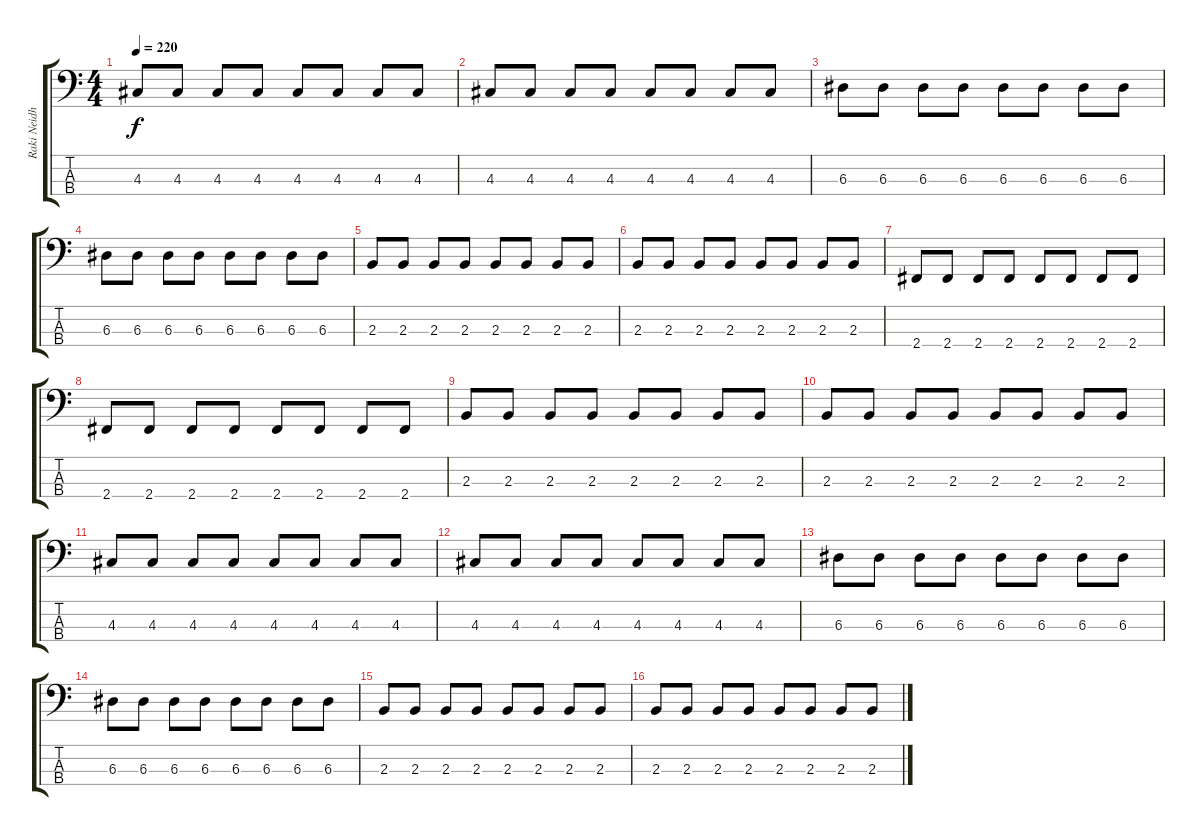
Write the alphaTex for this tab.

\track ("Raki Neidhardt" "Raki Neidh") {instrument electricbasspick}
\staff {score tabs}
\tuning (G2 D2 A1 E1) {hide}
\ts (4 4)
\tempo 220
\clef f4
\ks c
4.3.8{dy f} 4.3.8 4.3.8 4.3.8 4.3.8 4.3.8 4.3.8 4.3.8 |
4.3.8 4.3.8 4.3.8 4.3.8 4.3.8 4.3.8 4.3.8 4.3.8 |
6.3.8 6.3.8 6.3.8 6.3.8 6.3.8 6.3.8 6.3.8 6.3.8 |
6.3.8 6.3.8 6.3.8 6.3.8 6.3.8 6.3.8 6.3.8 6.3.8 |
2.3.8 2.3.8 2.3.8 2.3.8 2.3.8 2.3.8 2.3.8 2.3.8 |
2.3.8 2.3.8 2.3.8 2.3.8 2.3.8 2.3.8 2.3.8 2.3.8 |
2.4.8 2.4.8 2.4.8 2.4.8 2.4.8 2.4.8 2.4.8 2.4.8 |
2.4.8 2.4.8 2.4.8 2.4.8 2.4.8 2.4.8 2.4.8 2.4.8 |
2.3.8 2.3.8 2.3.8 2.3.8 2.3.8 2.3.8 2.3.8 2.3.8 |
2.3.8 2.3.8 2.3.8 2.3.8 2.3.8 2.3.8 2.3.8 2.3.8 |
4.3.8 4.3.8 4.3.8 4.3.8 4.3.8 4.3.8 4.3.8 4.3.8 |
4.3.8 4.3.8 4.3.8 4.3.8 4.3.8 4.3.8 4.3.8 4.3.8 |
6.3.8 6.3.8 6.3.8 6.3.8 6.3.8 6.3.8 6.3.8 6.3.8 |
6.3.8 6.3.8 6.3.8 6.3.8 6.3.8 6.3.8 6.3.8 6.3.8 |
2.3.8 2.3.8 2.3.8 2.3.8 2.3.8 2.3.8 2.3.8 2.3.8 |
2.3.8 2.3.8 2.3.8 2.3.8 2.3.8 2.3.8 2.3.8 2.3.8
